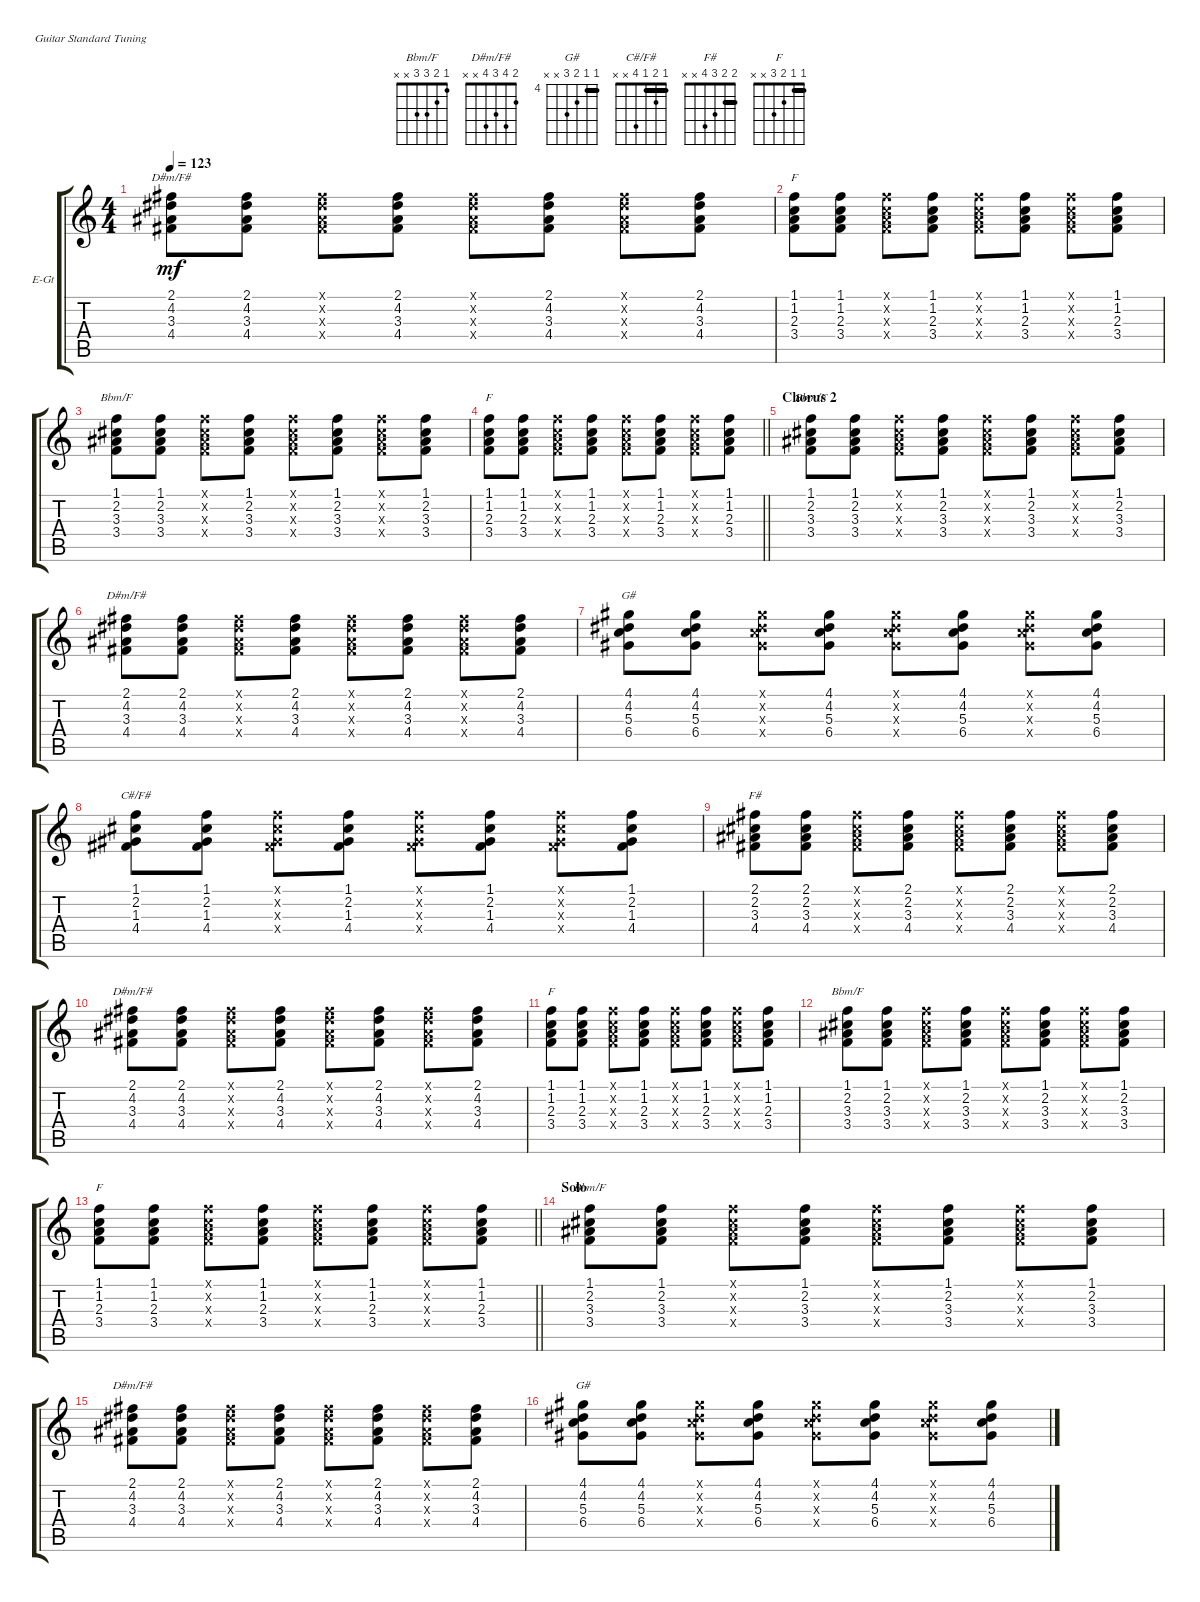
\defaultSystemsLayout 4
\bracketExtendMode groupsimilarinstruments
\firstSystemTrackNameOrientation horizontal
\otherSystemsTrackNameOrientation horizontal
\track ("Guitar 3" "E-Gt") {instrument electricguitarclean}
\staff {score tabs}
\tuning (E4 B3 G3 D3 A2 E2)
\chord ("Bbm/F" 1 2 3 3 x x)
\chord ("D#m/F#" 2 4 3 4 x x)
\chord ("G#" 4 4 5 6 x x) {firstfret 4 barre 4}
\chord ("C#/F#" 1 2 1 4 x x) {barre 1}
\chord ("F#" 2 2 3 4 x x) {barre 2}
\chord ("F" 1 1 2 3 x x) {barre 1}
\ts (4 4)
\tempo 123
\clef g2
\scale
0.333333
\ks c
(4.4 3.3 4.2 2.1).8{ch "D#m/F#" dy mf} (2.1 4.2 3.3 4.4).8 (2.1{x} 4.2{x} 3.3{x} 4.4{x}).8 (2.1 4.2 3.3 4.4).8 (2.1{x} 4.2{x} 3.3{x} 4.4{x}).8 (4.4 3.3 4.2 2.1).8 (2.1{x} 4.2{x} 3.3{x} 4.4{x}).8 (4.4 3.3 4.2 2.1).8 |
\scale
0.333333 (3.4 2.3 1.2 1.1).8{ch "F"} (1.1 1.2 2.3 3.4).8 (3.4{x} 2.3{x} 1.2{x} 1.1{x}).8 (1.1 1.2 2.3 3.4).8 (3.4{x} 2.3{x} 1.2{x} 1.1{x}).8 (1.1 1.2 2.3 3.4).8 (3.4{x} 2.3{x} 1.2{x} 1.1{x}).8 (1.1 1.2 2.3 3.4).8 |
\scale
0.333333 (3.4 3.3 2.2 1.1).8{ch "Bbm/F"} (1.1 2.2 3.3 3.4).8 (3.4{x} 3.3{x} 2.2{x} 1.1{x}).8 (1.1 2.2 3.3 3.4).8 (3.4{x} 3.3{x} 2.2{x} 1.1{x}).8 (1.1 2.2 3.3 3.4).8 (1.1{x} 2.2{x} 3.3{x} 3.4{x}).8 (3.4 3.3 2.2 1.1).8 |
\scale
0.333333
\barLineRight lightlight
(3.4 2.3 1.2 1.1).8{ch "F"} (1.1 1.2 2.3 3.4).8 (3.4{x} 2.3{x} 1.2{x} 1.1{x}).8 (1.1 1.2 2.3 3.4).8 (3.4{x} 2.3{x} 1.2{x} 1.1{x}).8 (1.1 1.2 2.3 3.4).8 (3.4{x} 2.3{x} 1.2{x} 1.1{x}).8 (1.1 1.2 2.3 3.4).8 |
\section ("" "Chorus 2")
\scale
0.333333 (3.4 3.3 2.2 1.1).8{ch "Bbm/F"} (1.1 2.2 3.3 3.4).8 (3.4{x} 3.3{x} 2.2{x} 1.1{x}).8 (1.1 2.2 3.3 3.4).8 (3.4{x} 3.3{x} 2.2{x} 1.1{x}).8 (1.1 2.2 3.3 3.4).8 (1.1{x} 2.2{x} 3.3{x} 3.4{x}).8 (3.4 3.3 2.2 1.1).8 |
\scale
0.333333 (4.4 3.3 4.2 2.1).8{ch "D#m/F#"} (2.1 4.2 3.3 4.4).8 (2.1{x} 4.2{x} 3.3{x} 4.4{x}).8 (2.1 4.2 3.3 4.4).8 (2.1{x} 4.2{x} 3.3{x} 4.4{x}).8 (4.4 3.3 4.2 2.1).8 (2.1{x} 4.2{x} 3.3{x} 4.4{x}).8 (4.4 3.3 4.2 2.1).8 |
\scale
0.333333 (6.4 5.3 4.2 4.1).8{ch "G#"} (4.1 4.2 5.3 6.4).8 (6.4{x} 5.3{x} 4.2{x} 4.1{x}).8 (4.1 4.2 5.3 6.4).8 (6.4{x} 5.3{x} 4.2{x} 4.1{x}).8 (4.1 4.2 5.3 6.4).8 (6.4{x} 5.3{x} 4.2{x} 4.1{x}).8 (4.1 4.2 5.3 6.4).8 |
\scale
0.333333 (4.4 1.3 2.2 1.1).8{ch "C#/F#"} (1.1 2.2 1.3 4.4).8 (4.4{x} 1.3{x} 2.2{x} 1.1{x}).8 (1.1 2.2 1.3 4.4).8 (4.4{x} 1.3{x} 2.2{x} 1.1{x}).8 (1.1 2.2 1.3 4.4).8 (4.4{x} 1.3{x} 2.2{x} 1.1{x}).8 (1.1 2.2 1.3 4.4).8 |
\scale
0.333333 (4.4 3.3 2.2 2.1).8{ch "F#"} (2.1 2.2 3.3 4.4).8 (4.4{x} 3.3{x} 2.2{x} 2.1{x}).8 (2.1 2.2 3.3 4.4).8 (4.4{x} 3.3{x} 2.2{x} 2.1{x}).8 (2.1 2.2 3.3 4.4).8 (4.4{x} 3.3{x} 2.2{x} 2.1{x}).8 (2.1 2.2 3.3 4.4).8 |
\scale
0.333333 (4.4 3.3 4.2 2.1).8{ch "D#m/F#"} (2.1 4.2 3.3 4.4).8 (2.1{x} 4.2{x} 3.3{x} 4.4{x}).8 (2.1 4.2 3.3 4.4).8 (2.1{x} 4.2{x} 3.3{x} 4.4{x}).8 (4.4 3.3 4.2 2.1).8 (2.1{x} 4.2{x} 3.3{x} 4.4{x}).8 (4.4 3.3 4.2 2.1).8 |
\scale
0.333333 (3.4 2.3 1.2 1.1).8{ch "F"} (1.1 1.2 2.3 3.4).8 (3.4{x} 2.3{x} 1.2{x} 1.1{x}).8 (1.1 1.2 2.3 3.4).8 (3.4{x} 2.3{x} 1.2{x} 1.1{x}).8 (1.1 1.2 2.3 3.4).8 (3.4{x} 2.3{x} 1.2{x} 1.1{x}).8 (1.1 1.2 2.3 3.4).8 |
\scale
0.333333 (3.4 3.3 2.2 1.1).8{ch "Bbm/F"} (1.1 2.2 3.3 3.4).8 (3.4{x} 3.3{x} 2.2{x} 1.1{x}).8 (1.1 2.2 3.3 3.4).8 (3.4{x} 3.3{x} 2.2{x} 1.1{x}).8 (1.1 2.2 3.3 3.4).8 (1.1{x} 2.2{x} 3.3{x} 3.4{x}).8 (3.4 3.3 2.2 1.1).8 |
\scale
0.333333
\barLineRight lightlight
(3.4 2.3 1.2 1.1).8{ch "F"} (1.1 1.2 2.3 3.4).8 (3.4{x} 2.3{x} 1.2{x} 1.1{x}).8 (1.1 1.2 2.3 3.4).8 (3.4{x} 2.3{x} 1.2{x} 1.1{x}).8 (1.1 1.2 2.3 3.4).8 (3.4{x} 2.3{x} 1.2{x} 1.1{x}).8 (1.1 1.2 2.3 3.4).8 |
\section ("" "Solo")
\scale
0.333333 (3.4 3.3 2.2 1.1).8{ch "Bbm/F"} (1.1 2.2 3.3 3.4).8 (3.4{x} 3.3{x} 2.2{x} 1.1{x}).8 (1.1 2.2 3.3 3.4).8 (3.4{x} 3.3{x} 2.2{x} 1.1{x}).8 (1.1 2.2 3.3 3.4).8 (1.1{x} 2.2{x} 3.3{x} 3.4{x}).8 (3.4 3.3 2.2 1.1).8 |
\scale
0.333333 (4.4 3.3 4.2 2.1).8{ch "D#m/F#"} (2.1 4.2 3.3 4.4).8 (2.1{x} 4.2{x} 3.3{x} 4.4{x}).8 (2.1 4.2 3.3 4.4).8 (2.1{x} 4.2{x} 3.3{x} 4.4{x}).8 (4.4 3.3 4.2 2.1).8 (2.1{x} 4.2{x} 3.3{x} 4.4{x}).8 (4.4 3.3 4.2 2.1).8 |
\scale
0.333333 (6.4 5.3 4.2 4.1).8{ch "G#"} (4.1 4.2 5.3 6.4).8 (6.4{x} 5.3{x} 4.2{x} 4.1{x}).8 (4.1 4.2 5.3 6.4).8 (6.4{x} 5.3{x} 4.2{x} 4.1{x}).8 (4.1 4.2 5.3 6.4).8 (6.4{x} 5.3{x} 4.2{x} 4.1{x}).8 (4.1 4.2 5.3 6.4).8
